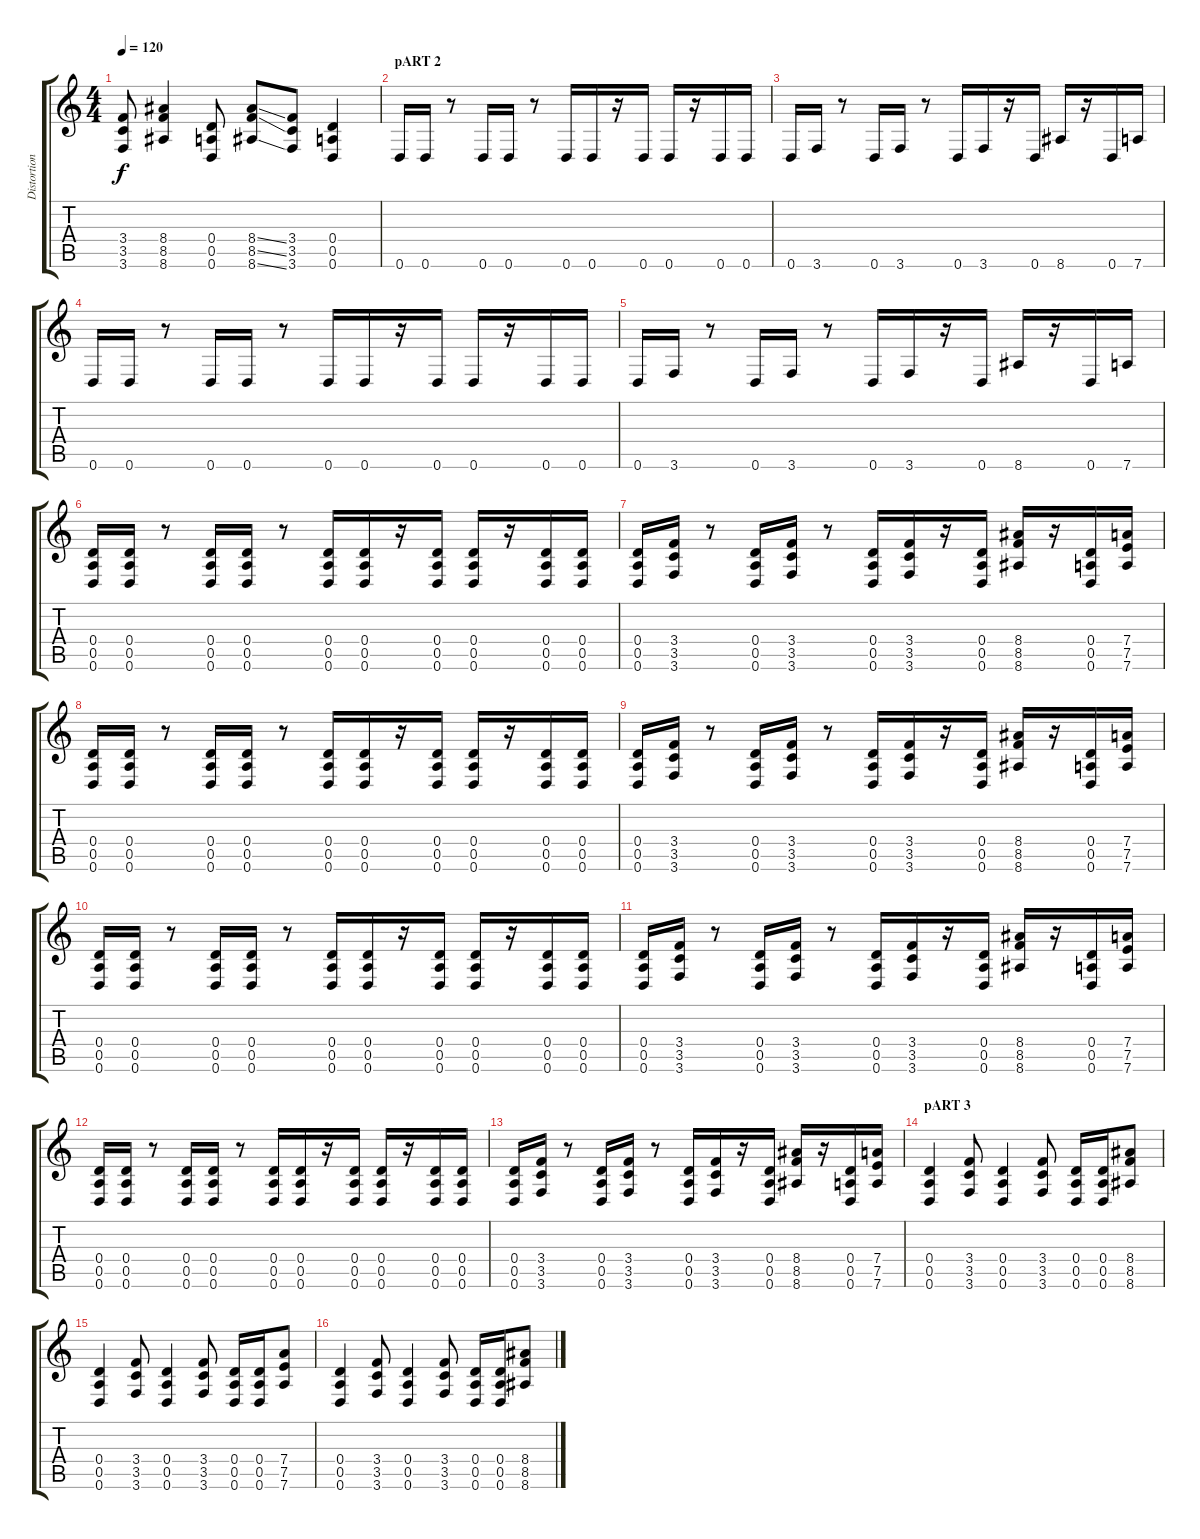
\track ("Distortion 1" "Distortion") {instrument distortionguitar}
\staff {score tabs}
\tuning (E4 B3 G3 D3 A2 D2) {hide}
\ts (4 4)
\tempo 120
\clef g2
\ks c
(3.4{t} 3.5{t} 3.6{t}).8{dy f} (8.4 8.5 8.6).4 (0.4 0.5 0.6).8 (8.4{ss} 8.5{ss} 8.6{ss}).8 (3.4 3.5 3.6).8 (0.4 0.5 0.6).4 |
\section ("" "pART 2")
0.6.16 0.6.16 r.8 0.6.16 0.6.16 r.8 0.6.16 0.6.16 r.16 0.6.16 0.6.16 r.16 0.6.16 0.6.16 |
0.6.16 3.6.16 r.8 0.6.16 3.6.16 r.8 0.6.16 3.6.16 r.16 0.6.16 8.6.16 r.16 0.6.16 7.6.16 |
0.6.16 0.6.16 r.8 0.6.16 0.6.16 r.8 0.6.16 0.6.16 r.16 0.6.16 0.6.16 r.16 0.6.16 0.6.16 |
0.6.16 3.6.16 r.8 0.6.16 3.6.16 r.8 0.6.16 3.6.16 r.16 0.6.16 8.6.16 r.16 0.6.16 7.6.16 |
(0.4 0.5 0.6).16 (0.4 0.5 0.6).16 r.8 (0.4 0.5 0.6).16 (0.4 0.5 0.6).16 r.8 (0.4 0.5 0.6).16 (0.4 0.5 0.6).16 r.16 (0.4 0.5 0.6).16 (0.4 0.5 0.6).16 r.16 (0.4 0.5 0.6).16 (0.4 0.5 0.6).16 |
(0.4 0.5 0.6).16 (3.4 3.5 3.6).16 r.8 (0.4 0.5 0.6).16 (3.4 3.5 3.6).16 r.8 (0.4 0.5 0.6).16 (3.4 3.5 3.6).16 r.16 (0.4 0.5 0.6).16 (8.4 8.5 8.6).16 r.16 (0.4 0.5 0.6).16 (7.4 7.5 7.6).16 |
(0.4 0.5 0.6).16 (0.4 0.5 0.6).16 r.8 (0.4 0.5 0.6).16 (0.4 0.5 0.6).16 r.8 (0.4 0.5 0.6).16 (0.4 0.5 0.6).16 r.16 (0.4 0.5 0.6).16 (0.4 0.5 0.6).16 r.16 (0.4 0.5 0.6).16 (0.4 0.5 0.6).16 |
(0.4 0.5 0.6).16 (3.4 3.5 3.6).16 r.8 (0.4 0.5 0.6).16 (3.4 3.5 3.6).16 r.8 (0.4 0.5 0.6).16 (3.4 3.5 3.6).16 r.16 (0.4 0.5 0.6).16 (8.4 8.5 8.6).16 r.16 (0.4 0.5 0.6).16 (7.4 7.5 7.6).16 |
(0.4 0.5 0.6).16 (0.4 0.5 0.6).16 r.8 (0.4 0.5 0.6).16 (0.4 0.5 0.6).16 r.8 (0.4 0.5 0.6).16 (0.4 0.5 0.6).16 r.16 (0.4 0.5 0.6).16 (0.4 0.5 0.6).16 r.16 (0.4 0.5 0.6).16 (0.4 0.5 0.6).16 |
(0.4 0.5 0.6).16 (3.4 3.5 3.6).16 r.8 (0.4 0.5 0.6).16 (3.4 3.5 3.6).16 r.8 (0.4 0.5 0.6).16 (3.4 3.5 3.6).16 r.16 (0.4 0.5 0.6).16 (8.4 8.5 8.6).16 r.16 (0.4 0.5 0.6).16 (7.4 7.5 7.6).16 |
(0.4 0.5 0.6).16 (0.4 0.5 0.6).16 r.8 (0.4 0.5 0.6).16 (0.4 0.5 0.6).16 r.8 (0.4 0.5 0.6).16 (0.4 0.5 0.6).16 r.16 (0.4 0.5 0.6).16 (0.4 0.5 0.6).16 r.16 (0.4 0.5 0.6).16 (0.4 0.5 0.6).16 |
(0.4 0.5 0.6).16 (3.4 3.5 3.6).16 r.8 (0.4 0.5 0.6).16 (3.4 3.5 3.6).16 r.8 (0.4 0.5 0.6).16 (3.4 3.5 3.6).16 r.16 (0.4 0.5 0.6).16 (8.4 8.5 8.6).16 r.16 (0.4 0.5 0.6).16 (7.4 7.5 7.6).16 |
\section ("" "pART 3")
(0.4 0.5 0.6).4 (3.4 3.5 3.6).8 (0.4 0.5 0.6).4 (3.4 3.5 3.6).8 (0.4 0.5 0.6).16 (0.4 0.5 0.6).16 (8.4 8.5 8.6).8 |
(0.4 0.5 0.6).4 (3.4 3.5 3.6).8 (0.4 0.5 0.6).4 (3.4 3.5 3.6).8 (0.4 0.5 0.6).16 (0.4 0.5 0.6).16 (7.4 7.5 7.6).8 |
(0.4 0.5 0.6).4 (3.4 3.5 3.6).8 (0.4 0.5 0.6).4 (3.4 3.5 3.6).8 (0.4 0.5 0.6).16 (0.4 0.5 0.6).16 (8.4 8.5 8.6).8
